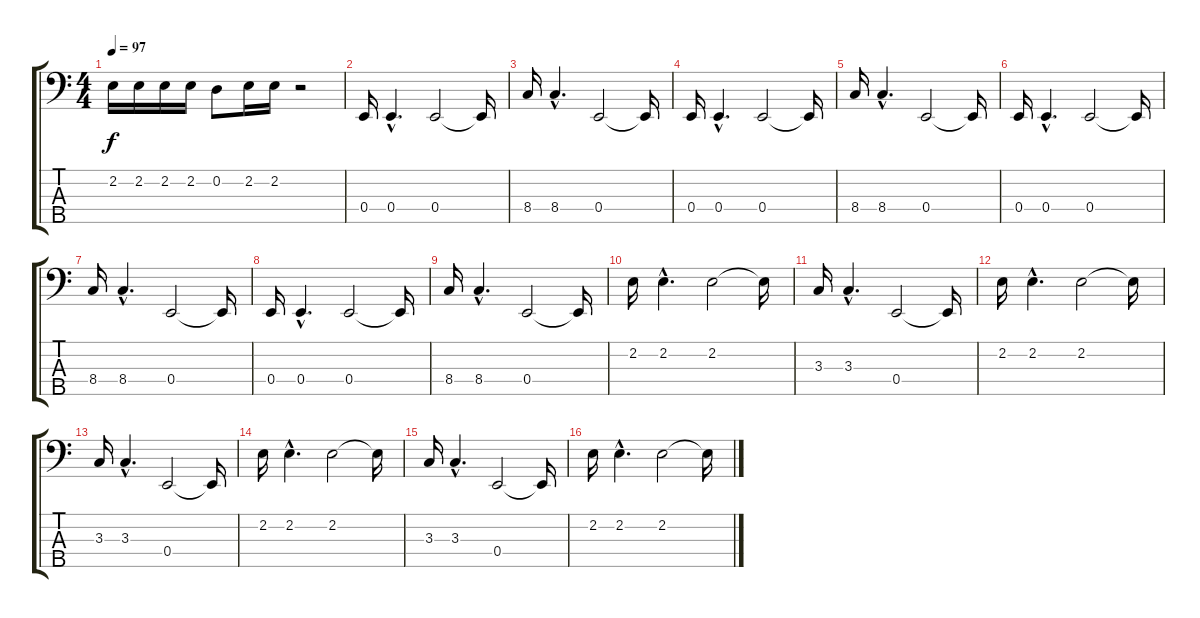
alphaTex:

\track "" {instrument electricbasspick}
\staff {score tabs}
\tuning (G2 D2 A1 E1 B0) {hide}
\ts (4 4)
\tempo 97
\clef f4
\ks c
2.2.16{dy f} 2.2.16 2.2.16 2.2.16 0.2.8 2.2.16 2.2.16 r.2 |
\section ("" "")
0.4.16 0.4{hac}.4{d} 0.4.2 0.4{t}.16 |
8.4.16 8.4{hac}.4{d} 0.4.2 0.4{t}.16 |
0.4.16 0.4{hac}.4{d} 0.4.2 0.4{t}.16 |
8.4.16 8.4{hac}.4{d} 0.4.2 0.4{t}.16 |
\section ("" "")
0.4.16 0.4{hac}.4{d} 0.4.2 0.4{t}.16 |
8.4.16 8.4{hac}.4{d} 0.4.2 0.4{t}.16 |
0.4.16 0.4{hac}.4{d} 0.4.2 0.4{t}.16 |
8.4.16 8.4{hac}.4{d} 0.4.2 0.4{t}.16 |
\section ("" "")
2.2.16 2.2{hac}.4{d} 2.2.2 2.2{t}.16 |
3.3.16 3.3{hac}.4{d} 0.4.2 0.4{t}.16 |
2.2.16 2.2{hac}.4{d} 2.2.2 2.2{t}.16 |
3.3.16 3.3{hac}.4{d} 0.4.2 0.4{t}.16 |
\section ("" "")
2.2.16 2.2{hac}.4{d} 2.2.2 2.2{t}.16 |
3.3.16 3.3{hac}.4{d} 0.4.2 0.4{t}.16 |
2.2.16 2.2{hac}.4{d} 2.2.2 2.2{t}.16
